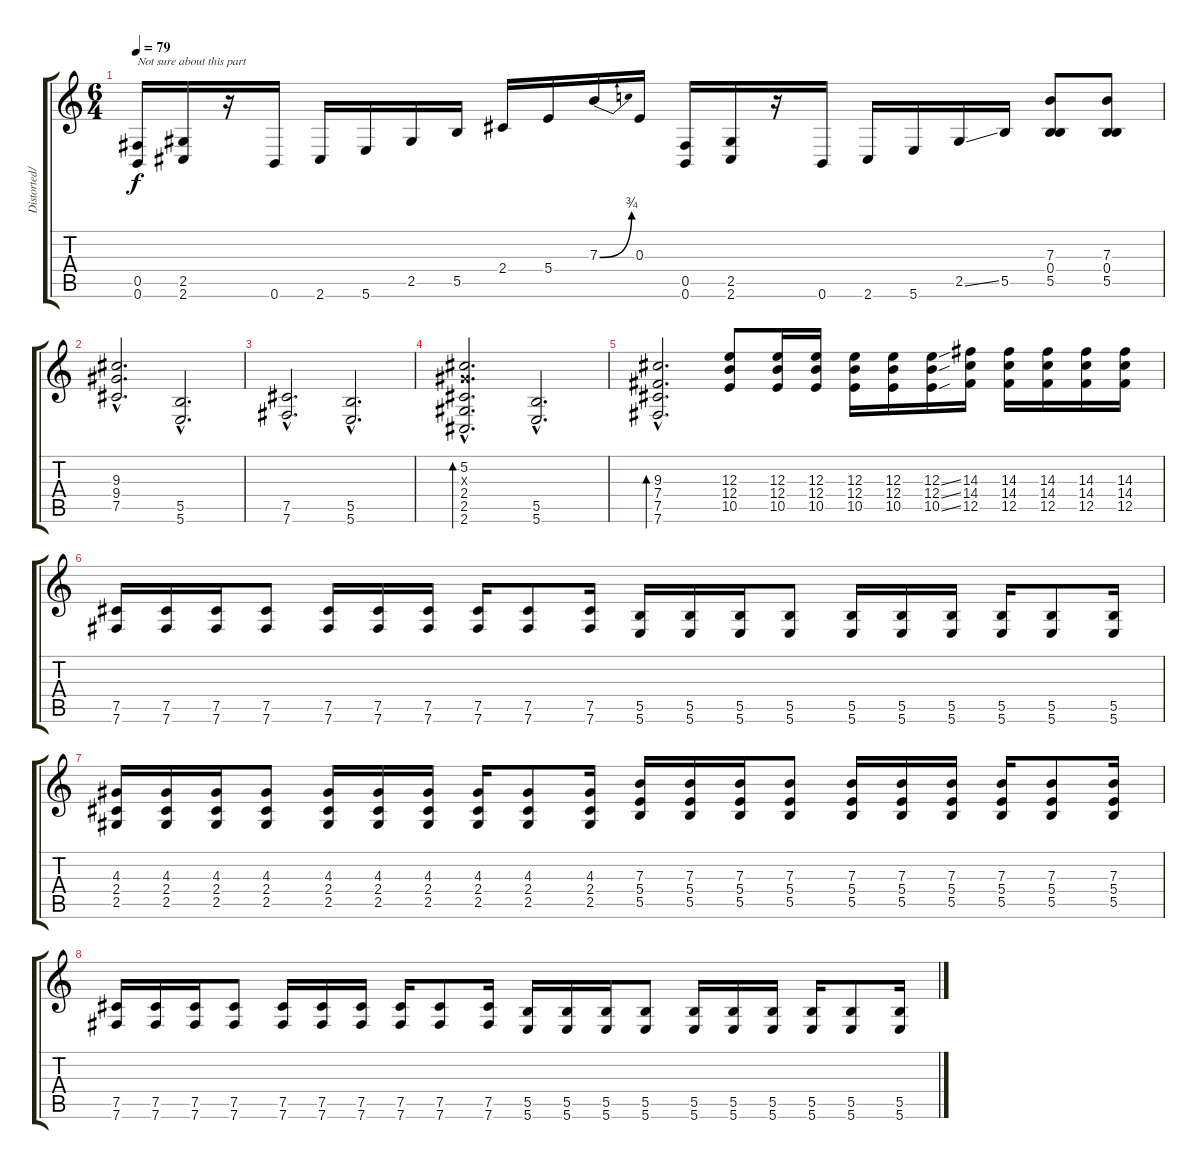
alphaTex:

\track ("Distorted/Back Up Guitar" "Distorted/") {instrument distortionguitar}
\staff {score tabs}
\tuning (Db4 Ab3 E3 B2 Gb2 B1) {hide}
\ts (6 4)
\tempo 79
\clef g2
\ks c
(0.5 0.6).16{txt "Not sure about this part" dy f} (2.5 2.6).16 r.16 0.6.16 2.6.16 5.6.16 2.5.16 5.5.16 2.4.16 5.4.16 7.3{be (bend 0 0 60 3)}.16 0.3.16 (0.5 0.6).16 (2.5 2.6).16 r.16 0.6.16 2.6.16 5.6.16 2.5{ss}.16 5.5.16 (7.3 0.4 5.5).8 (7.3 0.4 5.5).8 |
(9.3{hac} 9.4{hac} 7.5{hac}).2{d volume 10 instrument distortionguitar} (5.5{hac} 5.6{hac}).2{d} |
(7.5{hac} 7.6{hac}).2{d} (5.5{hac} 5.6{hac}).2{d} |
(5.2{hac} 4.3{hac x} 2.4{hac} 2.5{hac} 2.6{hac}).2{d bd 240} (5.5{hac} 5.6{hac}).2{d} |
(9.3{hac} 7.4{hac} 7.5{hac} 7.6{hac}).2{d bd 240} (12.3 12.4 10.5).8 (12.3 12.4 10.5).16 (12.3 12.4 10.5).16 (12.3 12.4 10.5).16 (12.3 12.4 10.5).16 (12.3{ss} 12.4{ss} 10.5{ss}).16 (14.3 14.4 12.5).16 (14.3 14.4 12.5).16 (14.3 14.4 12.5).16 (14.3 14.4 12.5).16 (14.3 14.4 12.5).16 |
(7.5 7.6).16{volume 13} (7.5 7.6).16 (7.5 7.6).16 (7.5 7.6).8 (7.5 7.6).16 (7.5 7.6).16 (7.5 7.6).16 (7.5 7.6).16 (7.5 7.6).8 (7.5 7.6).16 (5.5 5.6).16 (5.5 5.6).16 (5.5 5.6).16 (5.5 5.6).8 (5.5 5.6).16 (5.5 5.6).16 (5.5 5.6).16 (5.5 5.6).16 (5.5 5.6).8 (5.5 5.6).16 |
(4.3 2.4 2.5).16 (4.3 2.4 2.5).16 (4.3 2.4 2.5).16 (4.3 2.4 2.5).8 (4.3 2.4 2.5).16 (4.3 2.4 2.5).16 (4.3 2.4 2.5).16 (4.3 2.4 2.5).16 (4.3 2.4 2.5).8 (4.3 2.4 2.5).16 (7.3 5.4 5.5).16 (7.3 5.4 5.5).16 (7.3 5.4 5.5).16 (7.3 5.4 5.5).8 (7.3 5.4 5.5).16 (7.3 5.4 5.5).16 (7.3 5.4 5.5).16 (7.3 5.4 5.5).16 (7.3 5.4 5.5).8 (7.3 5.4 5.5).16 |
(7.5 7.6).16 (7.5 7.6).16 (7.5 7.6).16 (7.5 7.6).8 (7.5 7.6).16 (7.5 7.6).16 (7.5 7.6).16 (7.5 7.6).16 (7.5 7.6).8 (7.5 7.6).16 (5.5 5.6).16 (5.5 5.6).16 (5.5 5.6).16 (5.5 5.6).8 (5.5 5.6).16 (5.5 5.6).16 (5.5 5.6).16 (5.5 5.6).16 (5.5 5.6).8 (5.5 5.6).16
